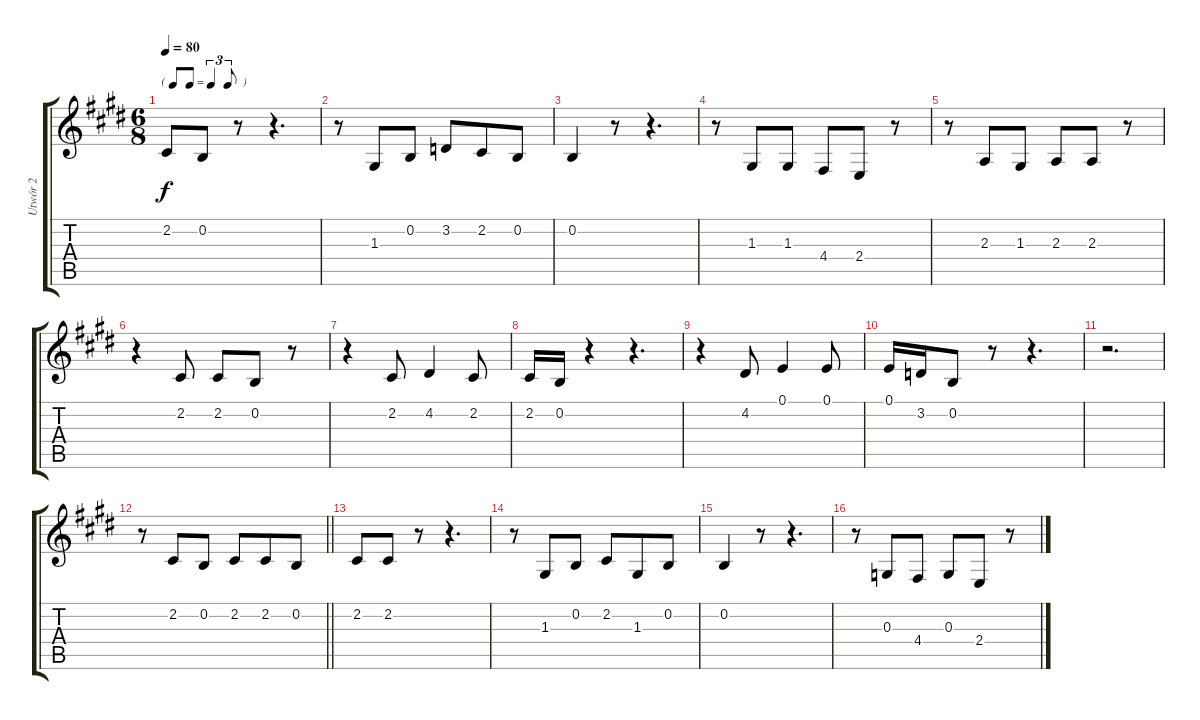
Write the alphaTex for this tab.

\track ("Utwór 2" "Utwór 2") {instrument viola}
\staff {score tabs}
\tuning (E4 B3 G3 D3 A2 E2) {hide}
\ts (6 8)
\tf triplet8th
\tempo 80
\clef g2
\ks e
2.2.8{dy f} 0.2.8 r.8 r.4{d} |
r.8 1.3.8 0.2.8 3.2.8 2.2.8 0.2.8 |
0.2.4 r.8 r.4{d} |
r.8 1.3.8 1.3.8 4.4.8 2.4.8 r.8 |
r.8 2.3.8 1.3.8 2.3.8 2.3.8 r.8 |
r.4 2.2.8 2.2.8 0.2.8 r.8 |
r.4 2.2.8 4.2.4 2.2.8 |
2.2.16 0.2.16 r.4 r.4{d} |
r.4 4.2.8 0.1.4 0.1.8 |
0.1.16 3.2.16 0.2.8 r.8 r.4{d} |
r.2{d} |
\barLineRight lightlight
r.8 2.2.8 0.2.8 2.2.8 2.2.8 0.2.8 |
2.2.8 2.2.8 r.8 r.4{d} |
r.8 1.3.8 0.2.8 2.2.8 1.3.8 0.2.8 |
0.2.4 r.8 r.4{d} |
r.8 0.3.8 4.4.8 0.3.8 2.4.8 r.8
